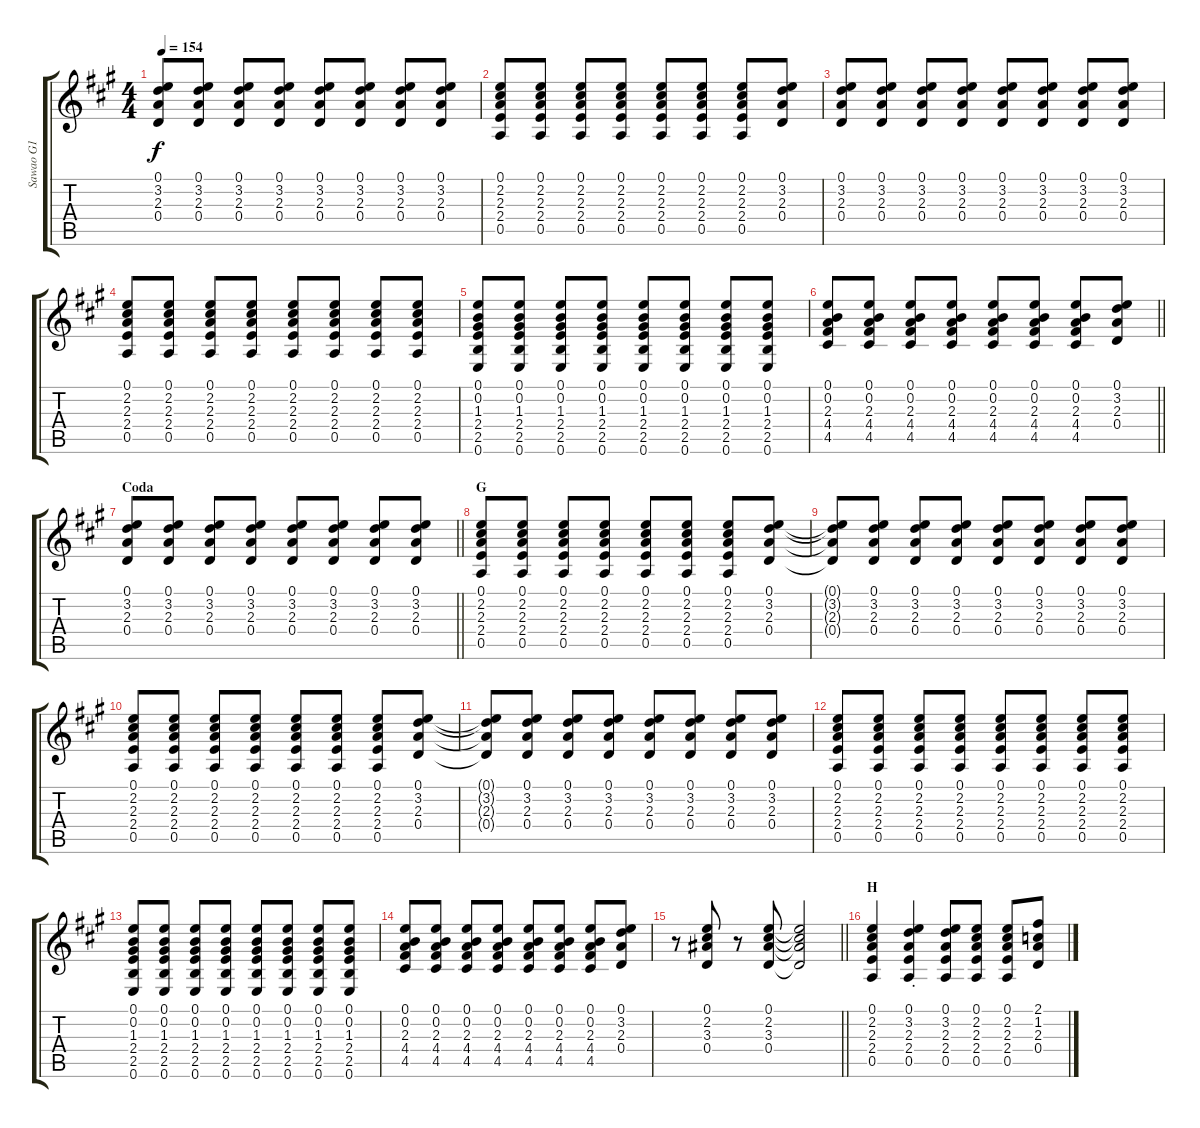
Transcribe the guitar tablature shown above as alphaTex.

\track ("Sawao G1" "Sawao G1") {instrument distortionguitar}
\staff {score tabs}
\tuning (E4 B3 G3 D3 A2 E2) {hide}
\ts (4 4)
\tempo 154
\clef g2
\ks a
(0.1 3.2 2.3 0.4).8{dy f} (0.1 3.2 2.3 0.4).8 (0.1 3.2 2.3 0.4).8 (0.1 3.2 2.3 0.4).8 (0.1 3.2 2.3 0.4).8 (0.1 3.2 2.3 0.4).8 (0.1 3.2 2.3 0.4).8 (0.1 3.2 2.3 0.4).8 |
(0.1 2.2 2.3 2.4 0.5).8 (0.1 2.2 2.3 2.4 0.5).8 (0.1 2.2 2.3 2.4 0.5).8 (0.1 2.2 2.3 2.4 0.5).8 (0.1 2.2 2.3 2.4 0.5).8 (0.1 2.2 2.3 2.4 0.5).8 (0.1 2.2 2.3 2.4 0.5).8 (0.1 3.2 2.3 0.4).8 |
(0.1 3.2 2.3 0.4).8 (0.1 3.2 2.3 0.4).8 (0.1 3.2 2.3 0.4).8 (0.1 3.2 2.3 0.4).8 (0.1 3.2 2.3 0.4).8 (0.1 3.2 2.3 0.4).8 (0.1 3.2 2.3 0.4).8 (0.1 3.2 2.3 0.4).8 |
(0.1 2.2 2.3 2.4 0.5).8 (0.1 2.2 2.3 2.4 0.5).8 (0.1 2.2 2.3 2.4 0.5).8 (0.1 2.2 2.3 2.4 0.5).8 (0.1 2.2 2.3 2.4 0.5).8 (0.1 2.2 2.3 2.4 0.5).8 (0.1 2.2 2.3 2.4 0.5).8 (0.1 2.2 2.3 2.4 0.5).8 |
(0.1 0.2 1.3 2.4 2.5 0.6).8 (0.1 0.2 1.3 2.4 2.5 0.6).8 (0.1 0.2 1.3 2.4 2.5 0.6).8 (0.1 0.2 1.3 2.4 2.5 0.6).8 (0.1 0.2 1.3 2.4 2.5 0.6).8 (0.1 0.2 1.3 2.4 2.5 0.6).8 (0.1 0.2 1.3 2.4 2.5 0.6).8 (0.1 0.2 1.3 2.4 2.5 0.6).8 |
\barLineRight lightlight
(0.1 0.2 2.3 4.4 4.5).8 (0.1 0.2 2.3 4.4 4.5).8 (0.1 0.2 2.3 4.4 4.5).8 (0.1 0.2 2.3 4.4 4.5).8 (0.1 0.2 2.3 4.4 4.5).8 (0.1 0.2 2.3 4.4 4.5).8 (0.1 0.2 2.3 4.4 4.5).8 (0.1 3.2 2.3 0.4).8 |
\section ("" "Coda")
\barLineRight lightlight
(0.1 3.2 2.3 0.4).8 (0.1 3.2 2.3 0.4).8 (0.1 3.2 2.3 0.4).8 (0.1 3.2 2.3 0.4).8 (0.1 3.2 2.3 0.4).8 (0.1 3.2 2.3 0.4).8 (0.1 3.2 2.3 0.4).8 (0.1 3.2 2.3 0.4).8 |
\section ("" "G")
(0.1 2.2 2.3 2.4 0.5).8 (0.1 2.2 2.3 2.4 0.5).8 (0.1 2.2 2.3 2.4 0.5).8 (0.1 2.2 2.3 2.4 0.5).8 (0.1 2.2 2.3 2.4 0.5).8 (0.1 2.2 2.3 2.4 0.5).8 (0.1 2.2 2.3 2.4 0.5).8 (0.1 3.2 2.3 0.4).8 |
(0.1{t} 3.2{t} 2.3{t} 0.4{t}).8 (0.1 3.2 2.3 0.4).8 (0.1 3.2 2.3 0.4).8 (0.1 3.2 2.3 0.4).8 (0.1 3.2 2.3 0.4).8 (0.1 3.2 2.3 0.4).8 (0.1 3.2 2.3 0.4).8 (0.1 3.2 2.3 0.4).8 |
(0.1 2.2 2.3 2.4 0.5).8 (0.1 2.2 2.3 2.4 0.5).8 (0.1 2.2 2.3 2.4 0.5).8 (0.1 2.2 2.3 2.4 0.5).8 (0.1 2.2 2.3 2.4 0.5).8 (0.1 2.2 2.3 2.4 0.5).8 (0.1 2.2 2.3 2.4 0.5).8 (0.1 3.2 2.3 0.4).8 |
(0.1{t} 3.2{t} 2.3{t} 0.4{t}).8 (0.1 3.2 2.3 0.4).8 (0.1 3.2 2.3 0.4).8 (0.1 3.2 2.3 0.4).8 (0.1 3.2 2.3 0.4).8 (0.1 3.2 2.3 0.4).8 (0.1 3.2 2.3 0.4).8 (0.1 3.2 2.3 0.4).8 |
(0.1 2.2 2.3 2.4 0.5).8 (0.1 2.2 2.3 2.4 0.5).8 (0.1 2.2 2.3 2.4 0.5).8 (0.1 2.2 2.3 2.4 0.5).8 (0.1 2.2 2.3 2.4 0.5).8 (0.1 2.2 2.3 2.4 0.5).8 (0.1 2.2 2.3 2.4 0.5).8 (0.1 2.2 2.3 2.4 0.5).8 |
(0.1 0.2 1.3 2.4 2.5 0.6).8 (0.1 0.2 1.3 2.4 2.5 0.6).8 (0.1 0.2 1.3 2.4 2.5 0.6).8 (0.1 0.2 1.3 2.4 2.5 0.6).8 (0.1 0.2 1.3 2.4 2.5 0.6).8 (0.1 0.2 1.3 2.4 2.5 0.6).8 (0.1 0.2 1.3 2.4 2.5 0.6).8 (0.1 0.2 1.3 2.4 2.5 0.6).8 |
(0.1 0.2 2.3 4.4 4.5).8 (0.1 0.2 2.3 4.4 4.5).8 (0.1 0.2 2.3 4.4 4.5).8 (0.1 0.2 2.3 4.4 4.5).8 (0.1 0.2 2.3 4.4 4.5).8 (0.1 0.2 2.3 4.4 4.5).8 (0.1 0.2 2.3 4.4 4.5).8 (0.1 3.2 2.3 0.4).8 |
\barLineRight lightlight
r.8 (0.1 2.2 3.3 0.4).8 r.8 (0.1 2.2 3.3 0.4).8 (0.1{t} 2.2{t} 3.3{t} 0.4{t}).2 |
\section ("" "H")
(0.1 2.2 2.3 2.4 0.5).4 (0.1{st} 3.2{st} 2.3{st} 2.4{st} 0.5{st}).4 (0.1 3.2 2.3 2.4 0.5).8 (0.1 2.2 2.3 2.4 0.5).8 (0.1 2.2 2.3 2.4 0.5).8 (2.1 1.2 2.3 0.4).8
